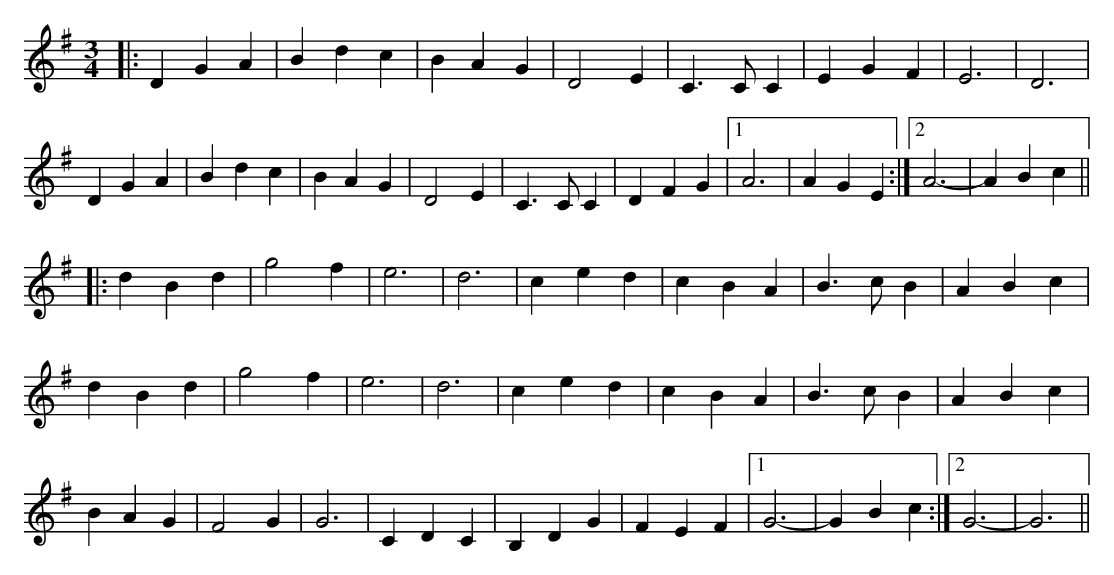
X:1
M:3/4
K:G
|: D2 G2 A2 | B2 d2 c2 | B2 A2 G2 | D4 E2 | C3 C C2 | E2 G2 F2 | E6 | D6 |
 D2 G2 A2 | B2 d2 c2 | B2 A2 G2 | D4 E2 | C3 C C2 | D2 F2 G2 |1 A6 | A2 G2 E2 :|2 A6- | A2 B2 c2 ||
|: d2 B2 d2 | g4 f2 | e6 | d6 | c2 e2 d2 | c2 B2 A2 | B3 c B2 | A2 B2 c2 |
 d2 B2 d2 | g4 f2 | e6 | d6 | c2 e2 d2 | c2 B2 A2 | B3 c B2 | A2 B2 c2 |
 B2 A2 G2 | F4 G2 | G6 | C2 D2 C2 | B,2 D2 G2 | F2 E2 F2 |1 G6- | G2 B2 c2 :|2 G6- |G6 ||
